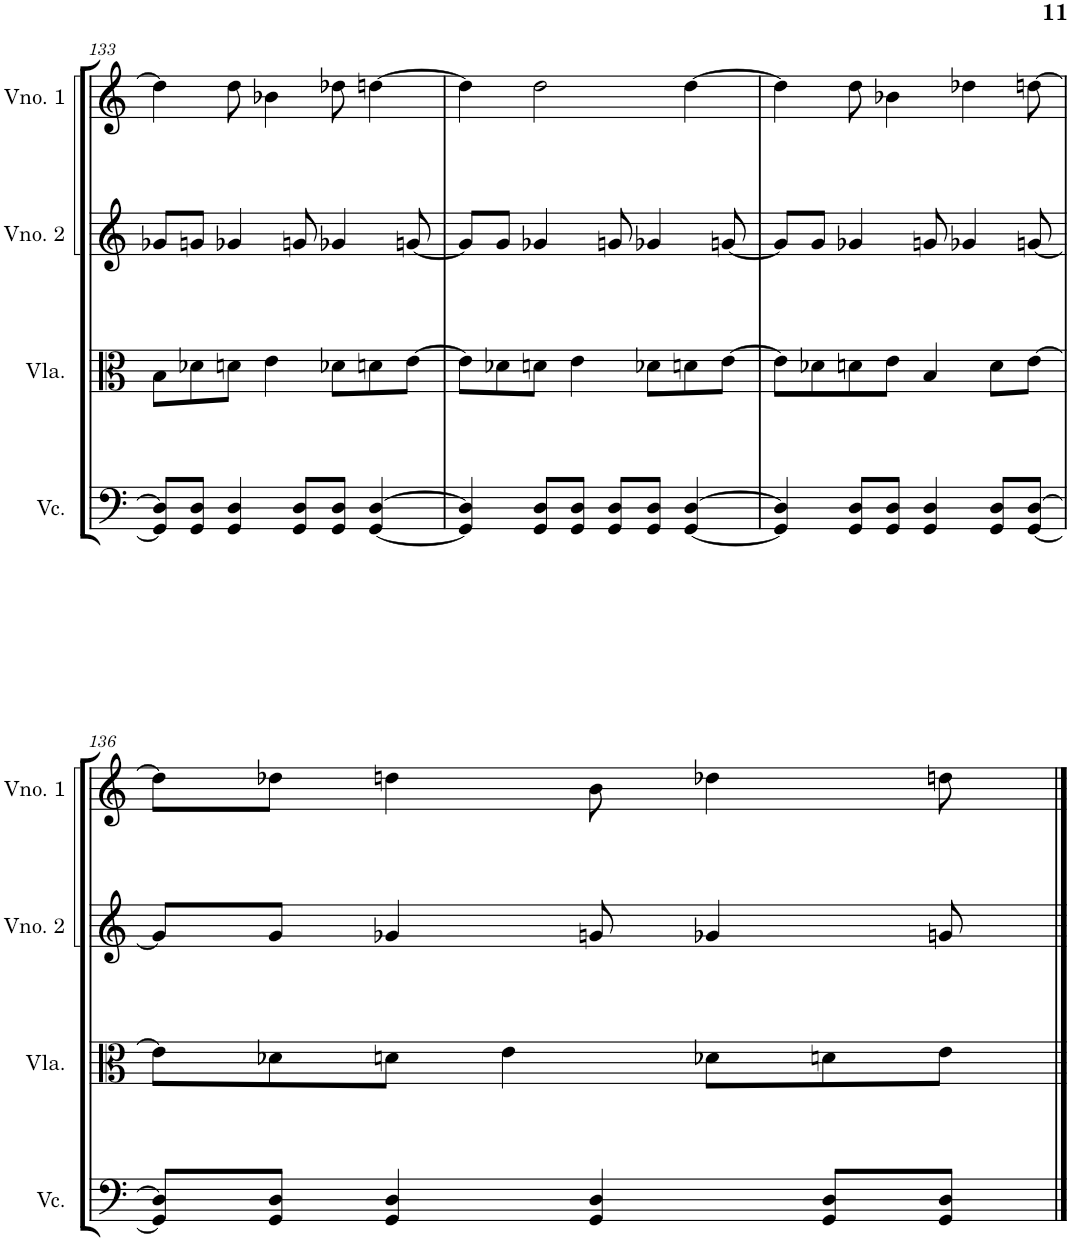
**kern	**kern	**kern	**kern
*part4	*part3	*part2	*part1
*staff4	*staff3	*staff2	*staff1
*I"Violoncelo	*I"Viola	*I"Violino 2	*I"Violino 1
*I'Vc.	*I'Vla.	*I'Vno. 2	*I'Vno. 1
!!LO:PB:g=z
*clefF4	*clefC3	*clefG2	*clefG2
*k[]	*k[]	*k[]	*k[]
*M4/4	*M4/4	*M4/4	*M4/4
=133	=133	=133	=133
8GG/] 8D/]L	8B\L	8g-X/L	4dd\]
8GG/ 8D/J	8d-X\	8gn/J	.
4GG/ 4D/	8dn\J	4g-X/	8dd\
.	4e\	.	4b-X\
8GG/ 8D/L	.	8gn/	.
8GG/ 8D/J	8d-X\L	4g-X/	8dd-X\
[4GG/ [4D/	8dn\	.	[4ddn\
.	[8e\J	[8gn/	.
=134	=134	=134	=134
4GG/] 4D/]	8e\L]	8g/L]	4dd\]
.	8d-X\	8g/J	.
8GG/ 8D/L	8dn\J	4g-X/	2dd\
8GG/ 8D/J	4e\	.	.
8GG/ 8D/L	.	8gn/	.
8GG/ 8D/J	8d-X\L	4g-X/	.
[4GG/ [4D/	8dn\	.	[4dd\
.	[8e\J	[8gn/	.
=135	=135	=135	=135
4GG/] 4D/]	8e\L]	8g/L]	4dd\]
.	8d-X\	8g/J	.
8GG/ 8D/L	8dn\	4g-X/	8dd\
8GG/ 8D/J	8e\J	.	4b-X\
4GG/ 4D/	4B/	8gn/	.
.	.	4g-X/	4dd-X\
8GG/ 8D/L	8d\L	.	.
[8GG/ [8D/J	[8e\J	[8gn/	[8ddn\
!!LO:LB:g=z
=136	=136	=136	=136
8GG/] 8D/]L	8e\L]	8g/L]	8dd\L]
8GG/ 8D/J	8d-X\	8g/J	8dd-X\J
4GG/ 4D/	8dn\J	4g-X/	4ddn\
.	4e\	.	.
4GG/ 4D/	.	8gn/	8b\
.	8d-X\L	4g-X/	4dd-X\
8GG/ 8D/L	8dn\	.	.
8GG/ 8D/J	8e\J	8gn/	8ddn\
==	==	==	==
*-	*-	*-	*-
